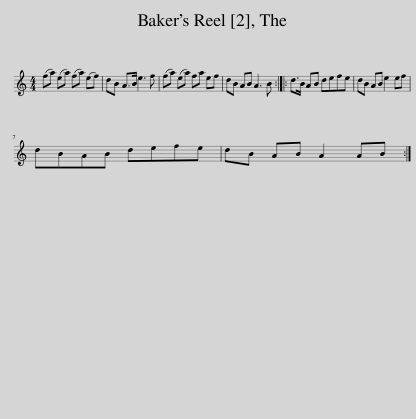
X:1
L:1/8
M:4/4
I:linebreak $
K:C
V:1 treble
V:1
 (fa) (ea) (fa) (ef) | dB A>B e3 f | (fa) (ea) fa ef | dB AB A3 B :: d>B AB defe | %5
 dB AB e2 ef |$ dBAB defe | dB AB A2 AB :| %8
